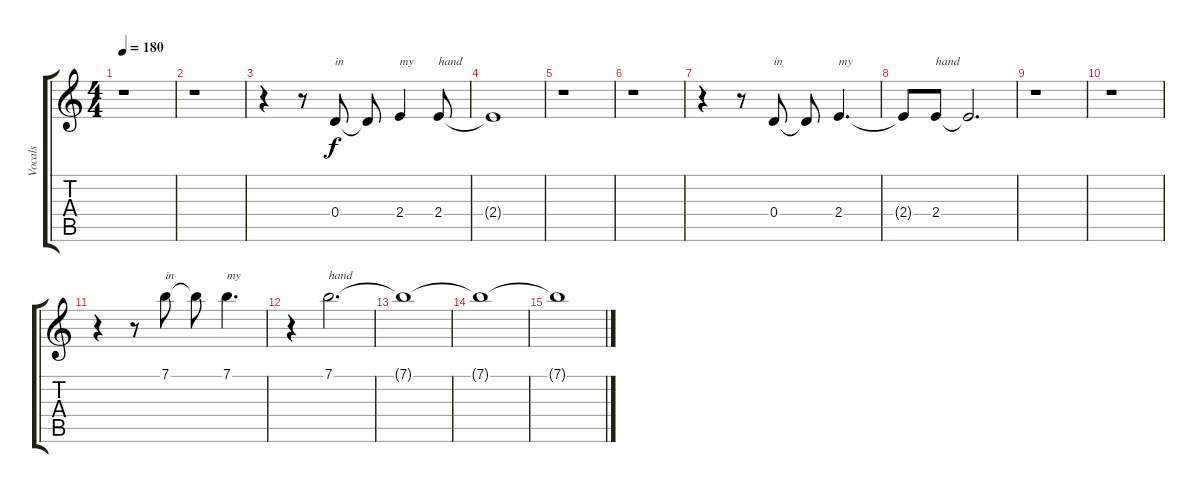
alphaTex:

\track ("Vocals" "Vocals") {instrument overdrivenguitar}
\staff {score tabs}
\tuning (E4 B3 G3 D3 A2 E2) {hide}
\ts (4 4)
\tempo 180
\clef g2
\ks c
r.1{dy f} |
r.1 |
r.4 r.8 0.4.8{txt "in"} 0.4{t}.8 2.4.4{txt "my"} 2.4.8{txt "hand"} |
2.4{t}.1 |
r.1 |
r.1 |
r.4 r.8 0.4.8{txt "in"} 0.4{t}.8 2.4.4{d txt "my"} |
2.4{t}.8 2.4.8{txt "hand"} 2.4{t}.2{d} |
r.1 |
r.1 |
r.4 r.8 7.1.8{txt "in"} 7.1{t}.8 7.1.4{d txt "my"} |
r.4 7.1.2{d txt "hand"} |
7.1{t}.1 |
7.1{t}.1 |
7.1{t}.1
